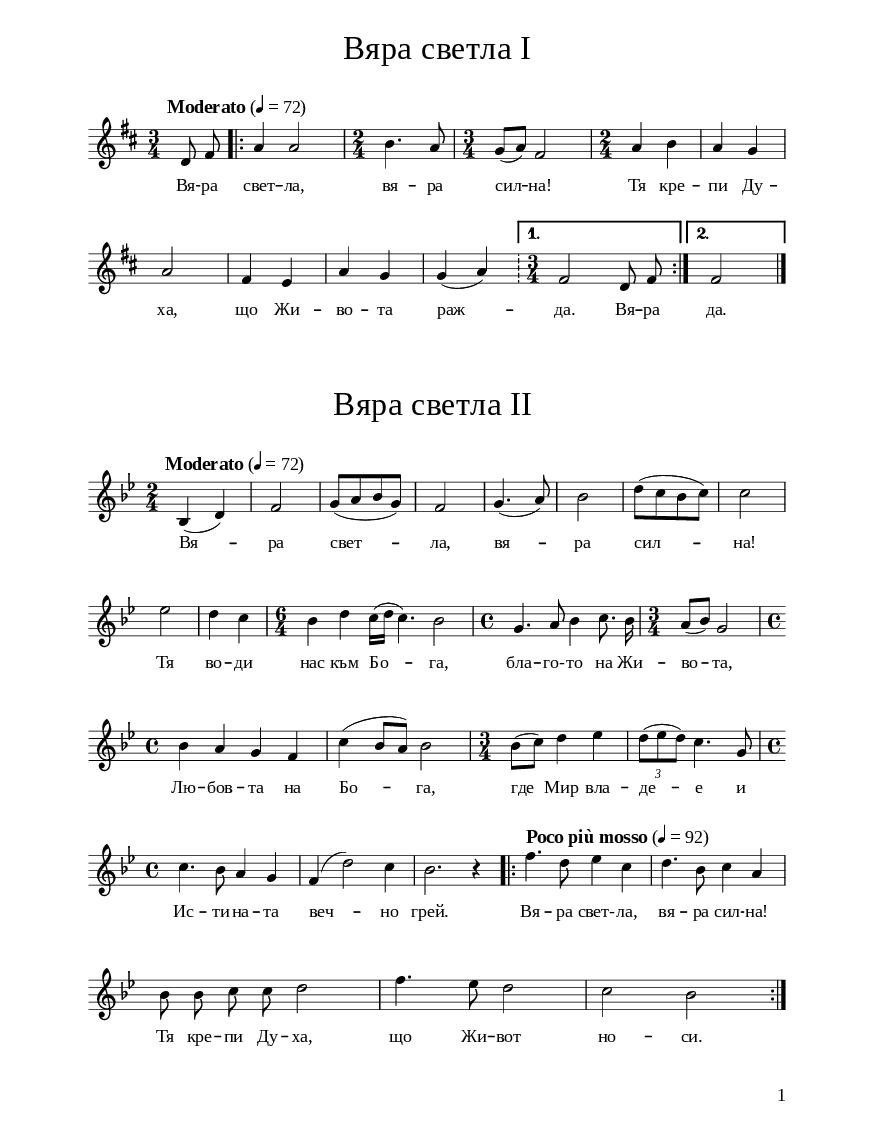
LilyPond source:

\version "2.24.2"

% include paper part and global functions
\include "include/globals.ily"

\bookpart {

  \label #'ref170_3
  \tocItem \markup "Вяра светла I "

  \include "include/bookpart-paper.ily"
  \score {
    \include "include/score-layout.ily"

    \new Voice \absolute {
      \clef treble
      \key d \major
      \time 3/4
      \tempoFunc "Moderato" 4 "72"
      \override Staff.BarLine.gap = 0.5
      \autoBeamOff
      \partial 4
      d'8  fis'8 | \repeat volta 2 {
        a'4  % 2
        a'2 | % 3
        \time 2/4 b'4.  a'8 | \time 3/4 g'8 ( [  a'8 ])  % 4
        fis'2 | % 5
        \time 2/4 a'4 b'4  | % 6
        a'4  g'4 \break | % 7
        a'2 | % 8
        fis'4  e'4 | % 9
        a'4  g'4 |
        g'4 (  a'4 ) \bar "!" |
      }  % 11

      \alternative {
        {\time 3/4 fis'2 d'8 fis'8}
        { fis'2}
      }
      \bar "|."
    }

    \addlyrics {
      Вя -- ра свет --   ла,
      вя -- ра сил --   на! Тя кре -- пи Ду -- ха, що Жи -- во -- та раж -- да. Вя -- ра да.}
      \header {
        title = \titleFunc "Вяра светла I" "Vjara svetla I"
      }

      \midi{}

    } % score

    \label #'ref170_2
    \tocItem \markup "Вяра светла II "

    \include "include/bookpart-paper.ily"
    \score {
      \include "include/score-layout.ily"

      \new Voice \absolute {
        \clef treble
        \key bes \major
        \time 2/4
        \tempoFunc "Moderato" 4 "72"
        \autoBeamOff
        bes4 (  d'4 )  f'2 | % 2
        g'8 ( [  a'8  bes'8  g'8 ) ]  f'2
        | % 3
        g'4. (  a'8 )  bes'2 | % 4
        d''8 ( [  c''8  bes'8  c''8 ) ]
        c''2 \break | % 5
        es''2  d''4  c''4 | % 6
        \time 6/4  | % 6
        bes'4  d''4  c''16 ( [  d''16 ]
        c''4. )  bes'2 | % 7
        \time 4/4  | % 7
        g'4.  a'8  bes'4  c''8.
        bes'16  | % 8
        \time 3/4  | % 8
        a'8 ( [  bes'8 ) ]  g'2 | \break % 9
        \time 4/4  | % 9
        bes'4  a'4  g'4  f'4 |
        c''4 (  bes'8 [  a'8 ) ]  bes'2 | % 11
        \time 3/4  | % 11
        bes'8 ( [  c''8 ])   d''4  es''4
        | % 12
        \times 2/3  {
          d''8 ( [  es''8  d''8 ) ]
        }
        c''4.  g'8 | \break % 13
        \time 4/4  | % 13
        c''4.  bes'8  a'4  g'4 | % 14
        f'4 (  d''2 )  c''4 | % 15
        bes'2. r4
        \bar ".|:-||"

        | % 16
        \tempoFunc "Poco più mosso" 4 "92"

        f''4.  d''8  es''4  c''4 | % 17
        d''4.  bes'8  c''4  a'4 \break | % 18
        bes'8  bes'8  c''8  c''8
        d''2 | % 19
        f''4.  es''8  d''2 |
        c''2  bes'2
        \bar ":|."
      }

      \addlyrics {
        Вя -- ра свет --   ла,
        вя -- ра сил --   на!
        Тя во -- ди нас към Бо --
        га, бла -- "го-" -- то на Жи -- во
        -- та, Лю -- бов -- та на Бо --
        га, где  Мир вла -- де --
        е и Ис -- ти -- на -- та веч
        -- но грей. Вя -- ра "свет-" -- ла,
        вя -- ра сил -- на! Тя кре -- пи
        Ду -- ха, що Жи -- вот но -- си.}

        \header {
          title = \titleFunc "Вяра светла II " "Vjara svetla II "
        }

        \midi{}

      } % score




        } % bookpart

        % Più mosso
        %
